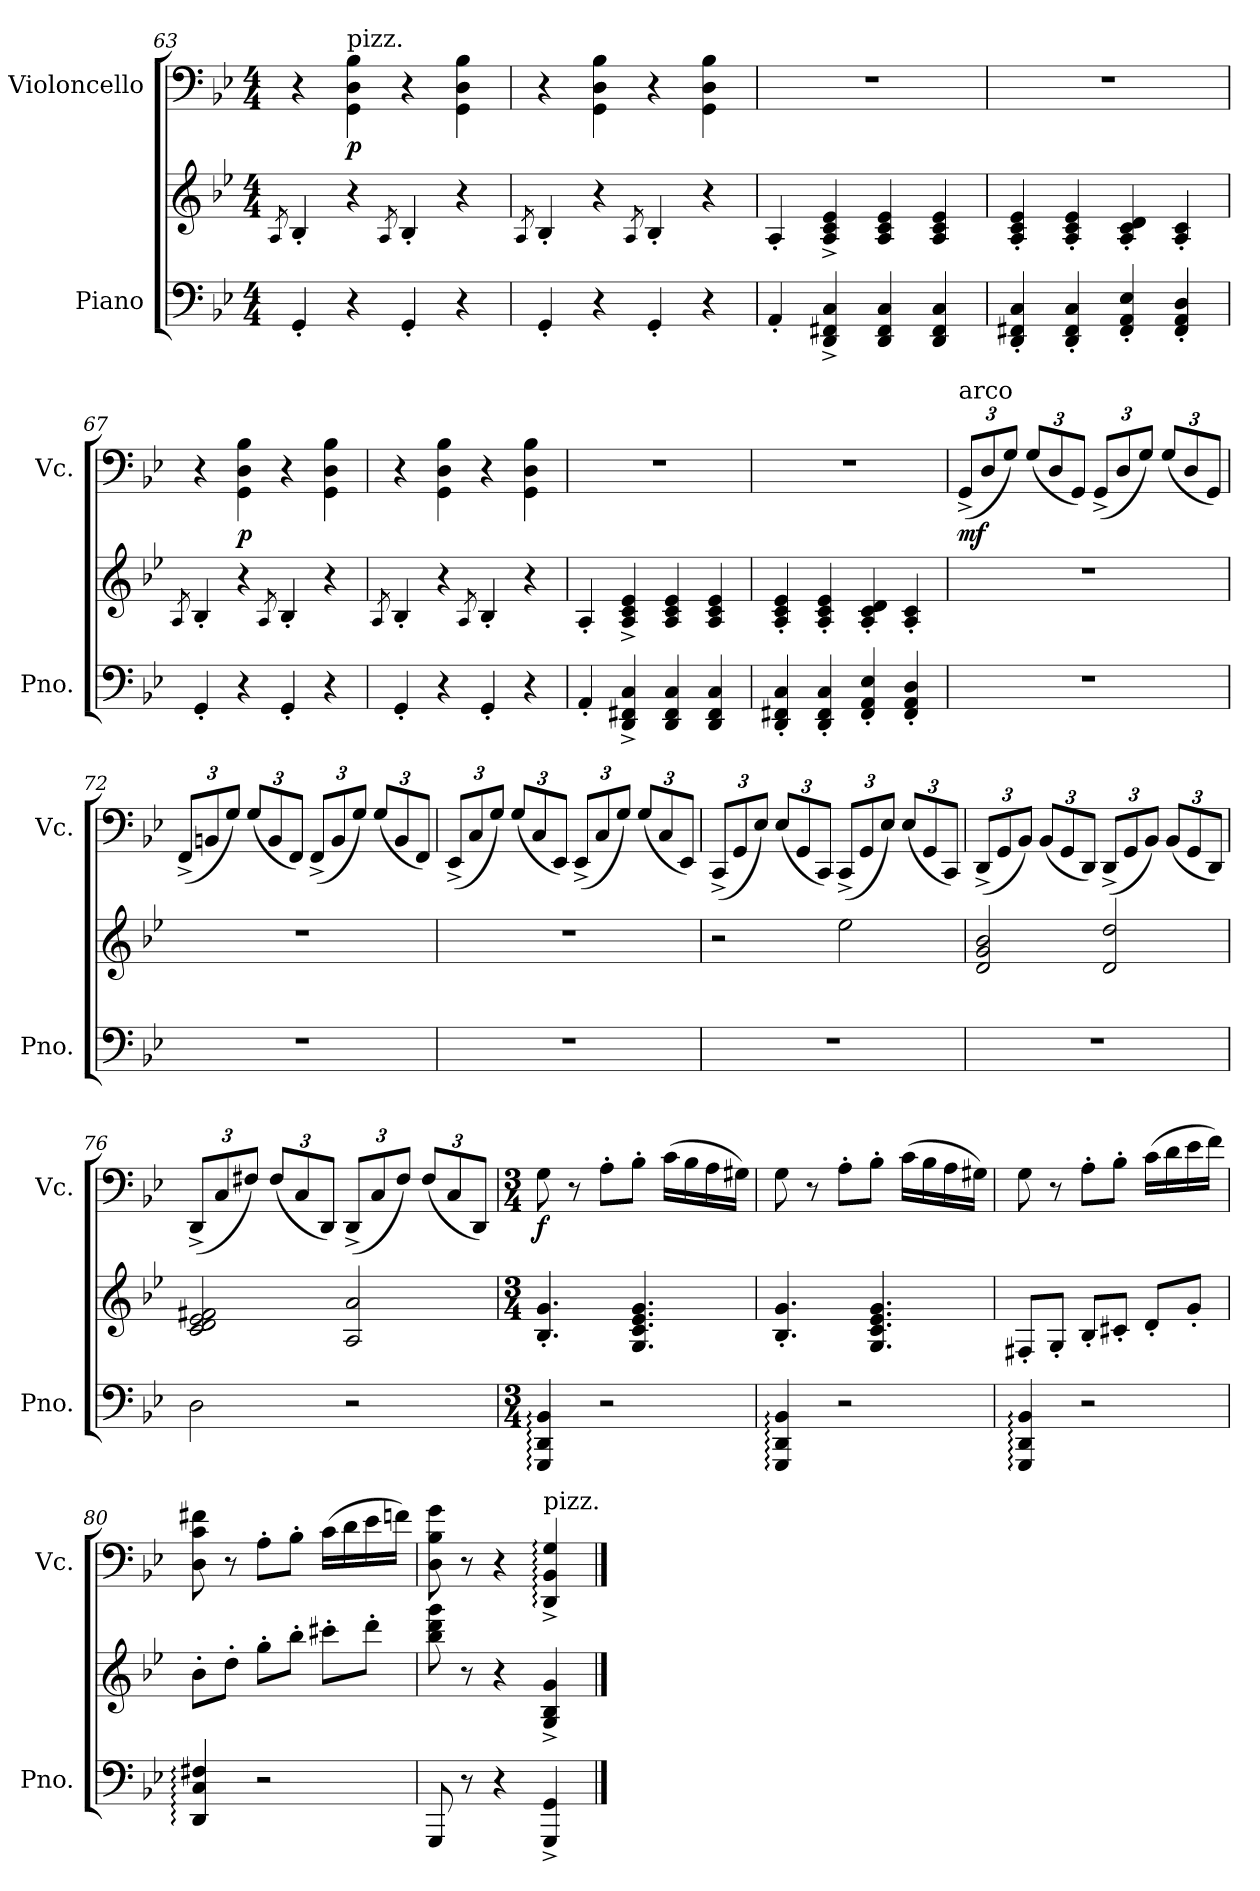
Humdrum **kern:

**kern	**kern	**dynam	**kern	**dynam
*part2	*part2	*part2	*part1	*part1
*staff3	*staff2	*staff2/3	*staff1	*staff1
*I"Piano	*	*	*I"Violoncello	*
*I'Pno.	*	*	*I'Vc.	*
*clefF4	*clefG2	*	*clefF4	*
*k[b-e-]	*k[b-e-]	*	*k[b-e-]	*
*M4/4	*M4/4	*	*M4/4	*
*MM280	*MM280	*	*MM280	*
=63	=63	=63	=63	=63
.	8qA/	.	.	.
!	!	!LO:DY:b=2	!	!
!	!	!LO:DY:n=1:b	!	!
4GG'/	4B-'/	p mp	4r	.
!	!	!	!LO:TX:a:t=pizz.	!
!	!	!	!	!LO:DY:b
4r	4r	.	4GG\ 4D\ 4B-\	p
.	8qA/	.	.	.
4GG'/	4B-'/	.	4r	.
4r	4r	.	4GG\ 4D\ 4B-\	.
=64	=64	=64	=64	=64
.	8qA/	.	.	.
4GG'/	4B-'/	.	4r	.
4r	4r	.	4GG\ 4D\ 4B-\	.
.	8qA/	.	.	.
4GG'/	4B-'/	.	4r	.
4r	4r	.	4GG\ 4D\ 4B-\	.
!!LO:PB:g=z
=65	=65	=65	=65	=65
4AA'/	4A'/	.	1r	.
4DD/^ 4FF#X/^ 4C/^	4A/^ 4c/^ 4e-/^	.	.	.
4DD/ 4FF#/ 4C/	4A/ 4c/ 4e-/	.	.	.
4DD/ 4FF#/ 4C/	4A/ 4c/ 4e-/	.	.	.
=66	=66	=66	=66	=66
4DD/' 4FF#X/' 4C/'	4A/' 4c/' 4e-/'	.	1r	.
4DD/' 4FF#/' 4C/'	4A/' 4c/' 4e-/'	.	.	.
4FF#/' 4AA/' 4E-/'	4A/' 4c/' 4d/'	.	.	.
4FF#/' 4AA/' 4D/'	4A/' 4c/'	.	.	.
=67	=67	=67	=67	=67
*	*	*	*MM300	*
.	8qA/	.	.	.
4GG'/	4B-'/	.	4r	.
!	!	!	!	!LO:DY:b
4r	4r	.	4GG\ 4D\ 4B-\	p
.	8qA/	.	.	.
4GG'/	4B-'/	.	4r	.
4r	4r	.	4GG\ 4D\ 4B-\	.
=68	=68	=68	=68	=68
.	8qA/	.	.	.
4GG'/	4B-'/	.	4r	.
4r	4r	.	4GG\ 4D\ 4B-\	.
.	8qA/	.	.	.
4GG'/	4B-'/	.	4r	.
4r	4r	.	4GG\ 4D\ 4B-\	.
=69	=69	=69	=69	=69
4AA'/	4A'/	.	1r	.
4DD/^ 4FF#X/^ 4C/^	4A/^ 4c/^ 4e-/^	.	.	.
4DD/ 4FF#/ 4C/	4A/ 4c/ 4e-/	.	.	.
4DD/ 4FF#/ 4C/	4A/ 4c/ 4e-/	.	.	.
=70	=70	=70	=70	=70
4DD/' 4FF#X/' 4C/'	4A/' 4c/' 4e-/'	.	1r	.
4DD/' 4FF#/' 4C/'	4A/' 4c/' 4e-/'	.	.	.
4FF#/' 4AA/' 4E-/'	4A/' 4c/' 4d/'	.	.	.
4FF#/' 4AA/' 4D/'	4A/' 4c/'	.	.	.
!!LO:LB:g=z
=71	=71	=71	=71	=71
*	*	*	*Xbrackettup	*
*	*	*	*MM240	*
!	!	!	!LO:TX:a:t=arco	!
!	!	!	!	!LO:DY:b
1r	1r	.	(12GG^/L	mf
.	.	.	12D/	.
.	.	.	12G/J)	.
.	.	.	(12G/L	.
.	.	.	12D/	.
.	.	.	12GG/J)	.
.	.	.	(12GG^/L	.
.	.	.	12D/	.
.	.	.	12G/J)	.
.	.	.	(12G/L	.
.	.	.	12D/	.
.	.	.	12GG/J)	.
=72	=72	=72	=72	=72
1r	1r	.	(12FF^/L	.
.	.	.	12BBn/	.
.	.	.	12G/J)	.
.	.	.	(12G/L	.
.	.	.	12BB/	.
.	.	.	12FF/J)	.
.	.	.	(12FF^/L	.
.	.	.	12BB/	.
.	.	.	12G/J)	.
.	.	.	(12G/L	.
.	.	.	12BB/	.
.	.	.	12FF/J)	.
=73	=73	=73	=73	=73
1r	1r	.	(12EE-^/L	.
.	.	.	12C/	.
.	.	.	12G/J)	.
.	.	.	(12G/L	.
.	.	.	12C/	.
.	.	.	12EE-/J)	.
.	.	.	(12EE-^/L	.
.	.	.	12C/	.
.	.	.	12G/J)	.
.	.	.	(12G/L	.
.	.	.	12C/	.
.	.	.	12EE-/J)	.
!!LO:LB:g=z
=74	=74	=74	=74	=74
1r	2r	.	(12CC^/L	.
.	.	.	12GG/	.
.	.	.	12E-/J)	.
.	.	.	(12E-/L	.
.	.	.	12GG/	.
.	.	.	12CC/J)	.
.	2ee-\	.	(12CC^/L	.
.	.	.	12GG/	.
.	.	.	12E-/J)	.
.	.	.	(12E-/L	.
.	.	.	12GG/	.
.	.	.	12CC/J)	.
=75	=75	=75	=75	=75
1r	2d/ 2g/ 2b-/	.	(12DD^/L	.
.	.	.	12GG/	.
.	.	.	12BB-/J)	.
.	.	.	(12BB-/L	.
.	.	.	12GG/	.
.	.	.	12DD/J)	.
.	2d/ 2dd/	.	(12DD^/L	.
.	.	.	12GG/	.
.	.	.	12BB-/J)	.
.	.	.	(12BB-/L	.
.	.	.	12GG/	.
.	.	.	12DD/J)	.
=76	=76	=76	=76	=76
2D\	2c/ 2d/ 2e-/ 2f#X/	.	(12DD^/L	.
.	.	.	12C/	.
.	.	.	12F#X/J)	.
.	.	.	(12F#/L	.
.	.	.	12C/	.
.	.	.	12DD/J)	.
2r	2A/ 2a/	.	(12DD^/L	.
.	.	.	12C/	.
.	.	.	12F#/J)	.
.	.	.	(12F#/L	.
.	.	.	12C/	.
.	.	.	12DD/J)	.
!!LO:LB:g=z
=77	=77	=77	=77	=77
*M3/4	*M3/4	*	*M3/4	*
!	!	!	!	!LO:DY:b
4GGG/: 4DD/: 4BB-/:	4.B-/' 4.g/'	.	8G\	f
.	.	.	8r	.
2r	.	.	8A'\L	.
.	4.G/ 4.c/ 4.e-/ 4.g/	.	8B-'\J	.
.	.	.	(16c\LL	.
.	.	.	16B-\	.
.	.	.	16A\	.
.	.	.	16G#X\JJ)	.
=78	=78	=78	=78	=78
4GGG/: 4DD/: 4BB-/:	4.B-/' 4.g/'	.	8G\	.
.	.	.	8r	.
2r	.	.	8A'\L	.
.	4.G/ 4.c/ 4.e-/ 4.g/	.	8B-'\J	.
.	.	.	(16c\LL	.
.	.	.	16B-\	.
.	.	.	16A\	.
.	.	.	16G#X\JJ)	.
=79	=79	=79	=79	=79
4GGG/: 4DD/: 4BB-/:	8F#X'/L	.	8G\	.
.	8G'/J	.	8r	.
2r	8B-'/L	.	8A'\L	.
.	8c#X'/J	.	8B-'\J	.
.	8d'/L	.	(16c\LL	.
.	.	.	16d\	.
.	8g'/J	.	16e-\	.
.	.	.	16f\JJ)	.
!!LO:PB:g=z
=80	=80	=80	=80	=80
4DD/: 4C/: 4F#X/:	8b-'\L	.	8D\ 8c\ 8f#X\	.
.	8dd'\J	.	8r	.
2r	8gg'\L	.	8A'\L	.
.	8bb-'\J	.	8B-'\J	.
.	8ccc#X'\L	.	(16c\LL	.
.	.	.	16d\	.
.	8ddd'\J	.	16e-\	.
.	.	.	16fn\JJ)	.
=81	=81	=81	=81	=81
8GGG/	8bb-\ 8ddd\ 8ggg\	.	8D\ 8B-\ 8g\	.
8r	8r	.	8r	.
4r	4r	.	4r	.
!	!	!	!LO:TX:a:t=pizz.	!
4GGG/^ 4GG/^	4G/^ 4B-/^ 4g/^	.	4DD/:^ 4BB-/:^ 4G/:^	.
==	==	==	==	==
*-	*-	*-	*-	*-
